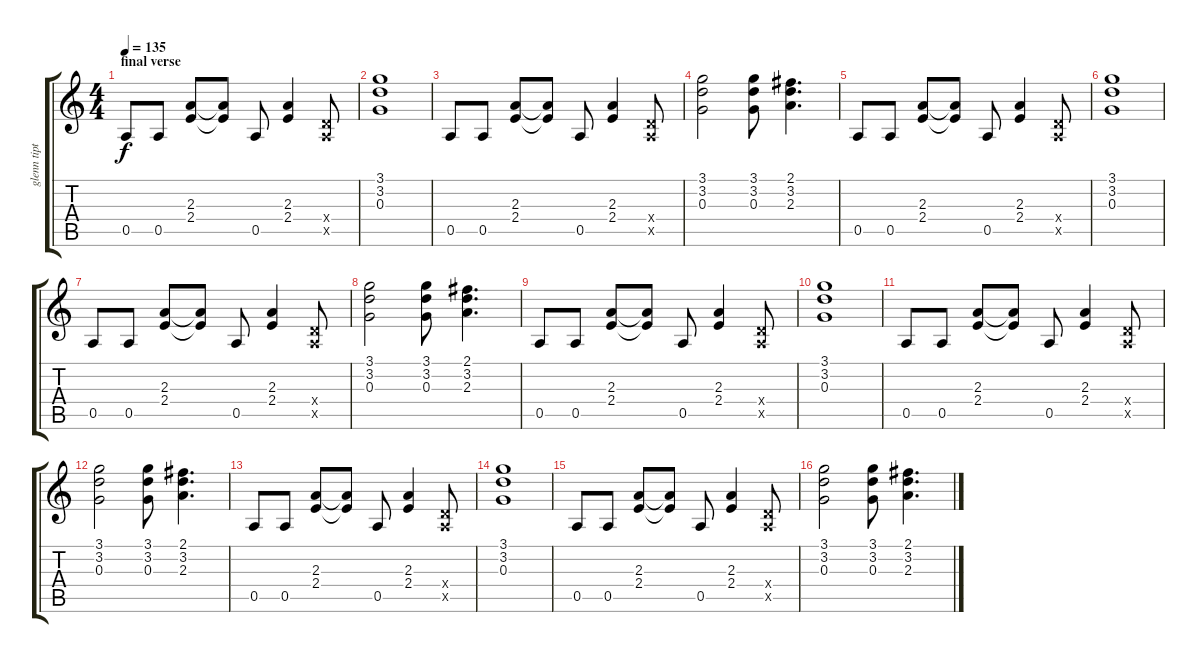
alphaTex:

\track ("glenn tipton" "glenn tipt") {instrument distortionguitar}
\staff {score tabs}
\tuning (E4 B3 G3 D3 A2 E2) {hide}
\ts (4 4)
\section ("" "final verse")
\tempo 135
\clef g2
\ks c
0.5.8{dy f} 0.5.8 (2.3 2.4).8 (2.3{t} 2.4{t}).8 0.5.8 (2.3 2.4).4 (0.4{x} 0.5{x}).8 |
(3.1 3.2 0.3).1 |
0.5.8 0.5.8 (2.3 2.4).8 (2.3{t} 2.4{t}).8 0.5.8 (2.3 2.4).4 (0.4{x} 0.5{x}).8 |
(3.1 3.2 0.3).2 (3.1 3.2 0.3).8 (2.1 3.2 2.3).4{d} |
0.5.8 0.5.8 (2.3 2.4).8 (2.3{t} 2.4{t}).8 0.5.8 (2.3 2.4).4 (0.4{x} 0.5{x}).8 |
(3.1 3.2 0.3).1 |
0.5.8 0.5.8 (2.3 2.4).8 (2.3{t} 2.4{t}).8 0.5.8 (2.3 2.4).4 (0.4{x} 0.5{x}).8 |
(3.1 3.2 0.3).2 (3.1 3.2 0.3).8 (2.1 3.2 2.3).4{d} |
0.5.8 0.5.8 (2.3 2.4).8 (2.3{t} 2.4{t}).8 0.5.8 (2.3 2.4).4 (0.4{x} 0.5{x}).8 |
(3.1 3.2 0.3).1 |
0.5.8 0.5.8 (2.3 2.4).8 (2.3{t} 2.4{t}).8 0.5.8 (2.3 2.4).4 (0.4{x} 0.5{x}).8 |
(3.1 3.2 0.3).2 (3.1 3.2 0.3).8 (2.1 3.2 2.3).4{d} |
0.5.8 0.5.8 (2.3 2.4).8 (2.3{t} 2.4{t}).8 0.5.8 (2.3 2.4).4 (0.4{x} 0.5{x}).8 |
(3.1 3.2 0.3).1 |
0.5.8 0.5.8 (2.3 2.4).8 (2.3{t} 2.4{t}).8 0.5.8 (2.3 2.4).4 (0.4{x} 0.5{x}).8 |
(3.1 3.2 0.3).2 (3.1 3.2 0.3).8 (2.1 3.2 2.3).4{d}
